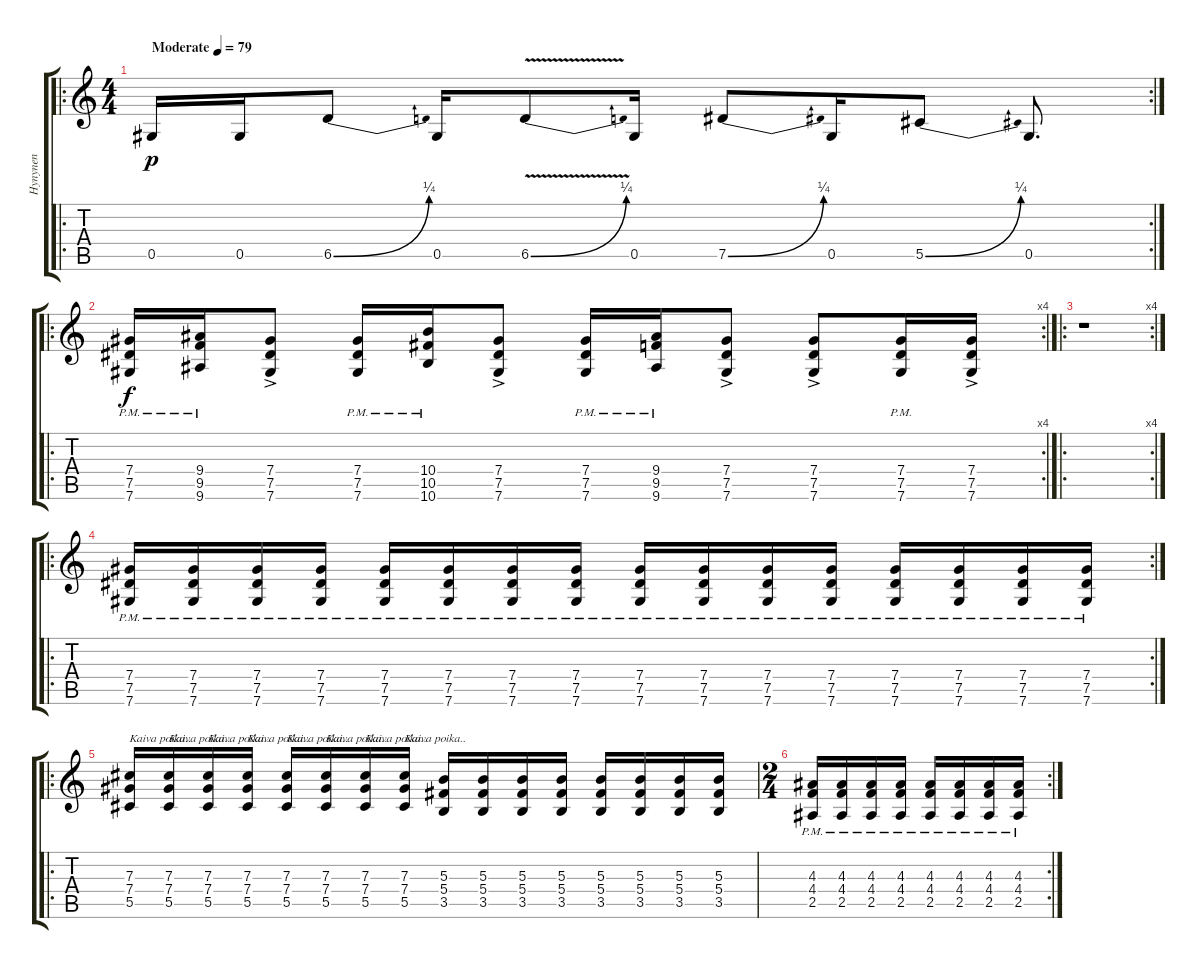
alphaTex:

\track ("Hynynen" "Hynynen") {instrument distortionguitar}
\staff {score tabs}
\tuning (Eb4 Bb3 Gb3 Db3 Ab2 Db2) {hide}
\ro
\rc 2
\ts (4 4)
\tempo (79 "Moderate")
\clef g2
\ks c
0.5.16{dy p instrument distortionguitar} 0.5.16 6.5{be (bend 0 0 60 1)}.8 0.5.16 6.5{be (bend 0 0 60 1) v}.8 0.5.16 7.5{be (bend 0 0 60 1)}.8 0.5.16 5.5{be (bend 0 0 60 1)}.8 0.5.8{d} |
\ro
\rc 4
(7.4{pm} 7.5{pm} 7.6{pm}).16{dy f} (9.4{pm} 9.5{pm} 9.6{pm}).16 (7.4{ac} 7.5{ac} 7.6{ac}).8 (7.4{pm} 7.5{pm} 7.6{pm}).16 (10.4{pm} 10.5{pm} 10.6{pm}).16 (7.4{ac} 7.5{ac} 7.6{ac}).8 (7.4{pm} 7.5{pm} 7.6{pm}).16 (9.4{pm} 9.5{pm} 9.6{pm}).16 (7.4{ac} 7.5{ac} 7.6{ac}).8 (7.4{ac} 7.5{ac} 7.6{ac}).8 (7.4{pm} 7.5{pm} 7.6{pm}).16 (7.4 7.5 7.6{ac}).16 |
\ro
\rc 4
r.1 |
\ro
\rc 2
(7.4{pm} 7.5{pm} 7.6{pm}).16 (7.4{pm} 7.5{pm} 7.6{pm}).16 (7.4{pm} 7.5{pm} 7.6{pm}).16 (7.4{pm} 7.5{pm} 7.6{pm}).16 (7.4{pm} 7.5{pm} 7.6{pm}).16 (7.4{pm} 7.5{pm} 7.6{pm}).16 (7.4{pm} 7.5{pm} 7.6{pm}).16 (7.4{pm} 7.5{pm} 7.6{pm}).16 (7.4{pm} 7.5{pm} 7.6{pm}).16 (7.4{pm} 7.5{pm} 7.6{pm}).16 (7.4{pm} 7.5{pm} 7.6{pm}).16 (7.4{pm} 7.5{pm} 7.6{pm}).16 (7.4{pm} 7.5{pm} 7.6{pm}).16 (7.4{pm} 7.5{pm} 7.6{pm}).16 (7.4{pm} 7.5{pm} 7.6{pm}).16 (7.4{pm} 7.5{pm} 7.6{pm}).16 |
\ro
(7.3 7.4 5.5).16{txt "Kaiva poika.." instrument distortionguitar} (7.3 7.4 5.5).16{txt "Kaiva poika.."} (7.3 7.4 5.5).16{txt "Kaiva poika.."} (7.3 7.4 5.5).16{txt "Kaiva poika.."} (7.3 7.4 5.5).16{txt "Kaiva poika.."} (7.3 7.4 5.5).16{txt "Kaiva poika.."} (7.3 7.4 5.5).16{txt "Kaiva poika.."} (7.3 7.4 5.5).16{txt "Kaiva poika.."} (5.3 5.4 3.5).16 (5.3 5.4 3.5).16 (5.3 5.4 3.5).16 (5.3 5.4 3.5).16 (5.3 5.4 3.5).16 (5.3 5.4 3.5).16 (5.3 5.4 3.5).16 (5.3 5.4 3.5).16 |
\rc 2
\ts (2 4)
(4.3{pm} 4.4{pm} 2.5{pm}).16 (4.3{pm} 4.4{pm} 2.5{pm}).16 (4.3{pm} 4.4{pm} 2.5{pm}).16 (4.3{pm} 4.4{pm} 2.5{pm}).16 (4.3{pm} 4.4{pm} 2.5{pm}).16 (4.3{pm} 4.4{pm} 2.5{pm}).16 (4.3{pm} 4.4{pm} 2.5{pm}).16 (4.3{pm} 4.4{pm} 2.5{pm}).16
